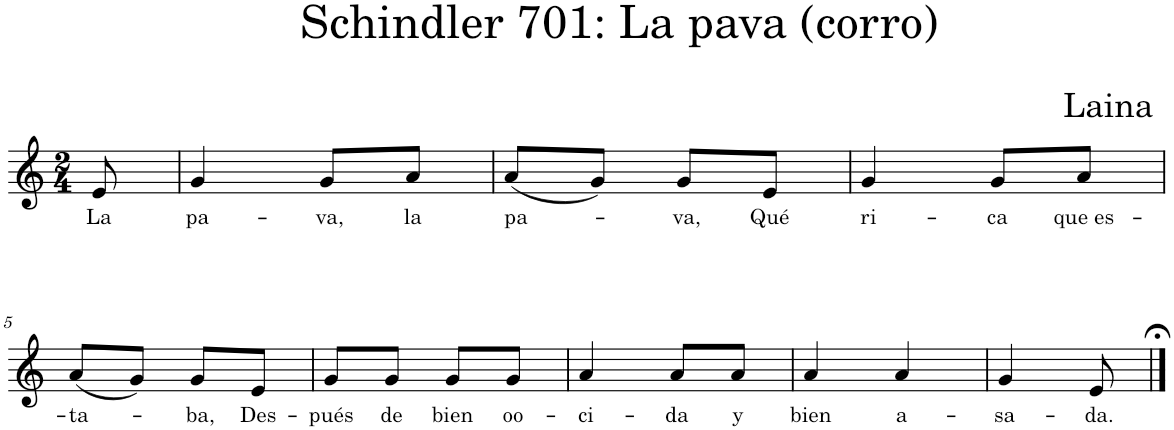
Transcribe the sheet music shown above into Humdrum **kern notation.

**kern	**text
*part1	*part1
*staff1	*staff1
*I"Piano	*
*I'Pno.	*
*clefG2	*
*k[]	*
*M2/4	*
=1	=1
!	!LO:LY:b
8e/	La
=2	=2
!	!LO:LY:b
4g/	pa-
!	!LO:LY:b
8g/L	-va,
!	!LO:LY:b
8a/J	la
=3	=3
!	!LO:LY:b
(8a/L	pa-
8g/J)	.
!	!LO:LY:b
8g/L	-va,
!	!LO:LY:b
8e/J	Qué
=4	=4
!	!LO:LY:b
4g/	ri-
!	!LO:LY:b
8g/L	-ca
!	!LO:LY:b
8a/J	que es-
!!LO:LB:g=z
=5	=5
!	!LO:LY:b
(8a/L	-ta-
8g/J)	.
!	!LO:LY:b
8g/L	-ba,
!	!LO:LY:b
8e/J	Des-
=6	=6
!	!LO:LY:b
8g/L	-pués
!	!LO:LY:b
8g/J	de
!	!LO:LY:b
8g/L	bien
!	!LO:LY:b
8g/J	oo-
=7	=7
!	!LO:LY:b
4a/	-ci-
!	!LO:LY:b
8a/L	-da
!	!LO:LY:b
8a/J	y
=8	=8
!	!LO:LY:b
4a/	bien
!	!LO:LY:b
4a/	a-
=9	=9
!	!LO:LY:b
4g/	-sa-
!	!LO:LY:b
8e/	-da.
==	==
*-	*-
